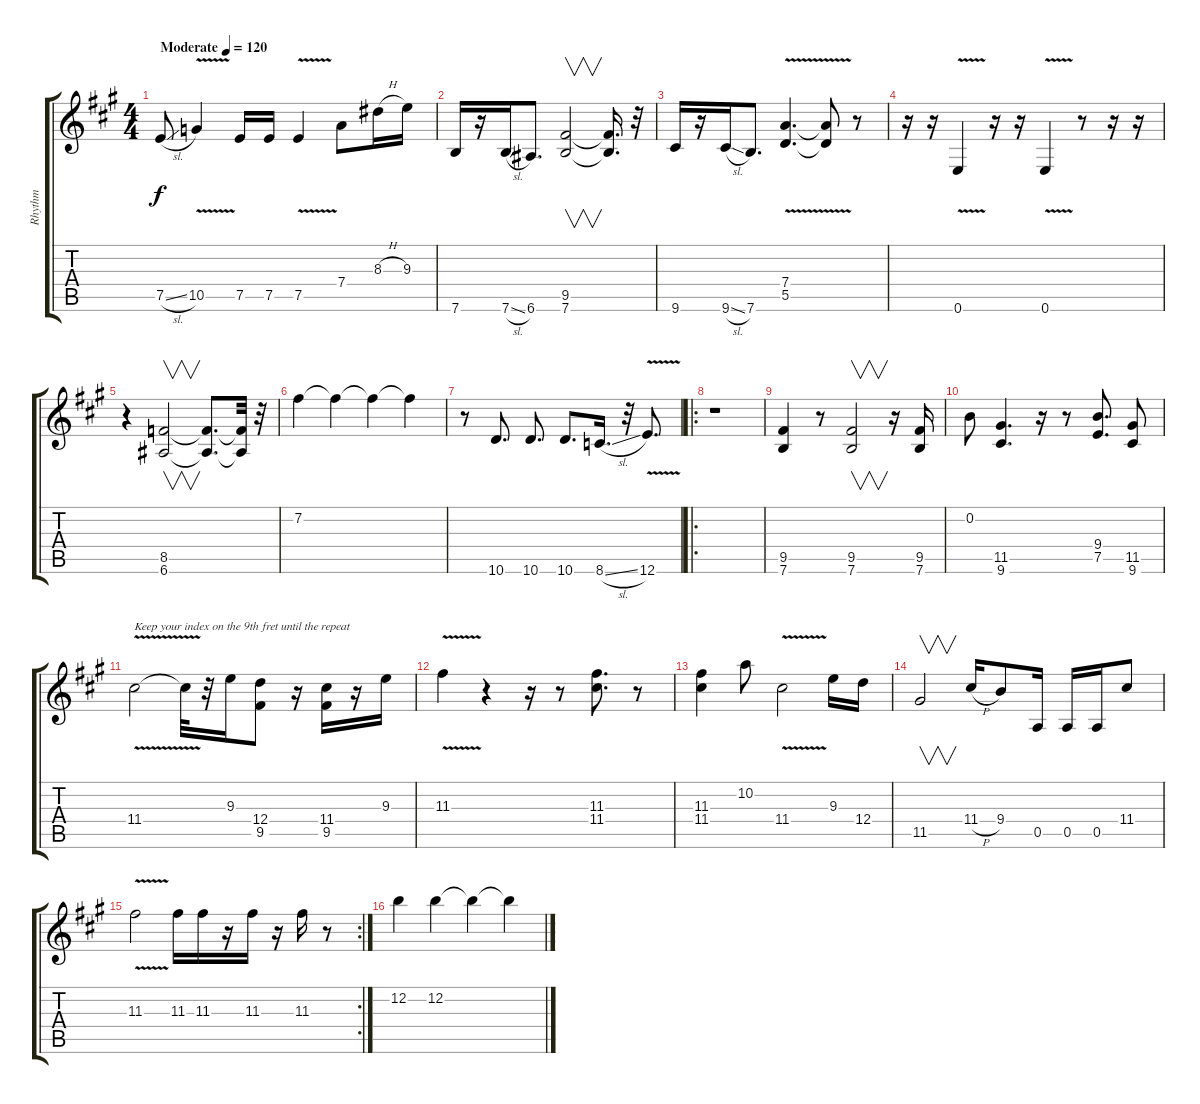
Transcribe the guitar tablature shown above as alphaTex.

\track ("Rhythm" "Rhythm") {instrument distortionguitar}
\staff {score tabs}
\tuning (E4 B3 G3 D3 A2 E2) {hide}
\ts (4 4)
\tempo (120 "Moderate")
\clef g2
\ks a
7.5{sl}.8{dy f instrument distortionguitar} 10.5{v}.4 7.5.16 7.5.16 7.5{v}.4 7.4.8 8.3{h}.16 9.3.16 |
7.6.16 r.16 7.6{sl}.16 6.6.8{d} (9.5 7.6).2{v} (9.5{t} 7.6{t}).16{d} r.32 |
9.6.16 r.16 9.6{sl}.16 7.6.8{d} (7.4{v} 5.5).4{d} (7.4{t} 5.5{t}).8 r.8 |
r.16 r.16 0.6{v}.4 r.16 r.16 0.6{v}.4 r.8 r.16 r.16 |
r.4 (8.5 6.6).2{v} (8.5{t} 6.6{t}).8{d} (8.5{t} 6.6{t}).32 r.32 |
7.2.4 7.2{t}.4 7.2{t}.4 7.2{t}.4 |
r.8 10.6.8{d} 10.6.8{d} 10.6.8{d} 8.6{sl}.16{d} r.32 12.6{v}.8{d} |
\ro
r.1 |
(9.5 7.6).4 r.8 (9.5 7.6).2{v} r.16 (9.5 7.6).16 |
0.2.8 (11.5 9.6).4{d} r.16 r.8 (9.4 7.5).8{d} (11.5 9.6).8 |
11.4{v}.2{txt "Keep your index on the 9th fret until the repeat"} 11.4{t}.32 r.32 9.3.16 (12.4 9.5).8 r.16 (11.4 9.5).16 r.16 9.3.16 |
11.3{v}.4 r.4 r.16 r.8 (11.3 11.4).8{d} r.8 |
(11.3 11.4).4 10.2.8 11.4{v}.2 9.3.16 12.4.16 |
11.5.2{v} 11.4{h}.16 9.4.8 0.5.16 0.5.16 0.5.16 11.4.8 |
\rc 2
11.3{v}.2 11.3.16 11.3.16 r.16 11.3.16 r.16 11.3.16 r.8 |
12.2.4 12.2.4 12.2{t}.4 12.2{t}.4
